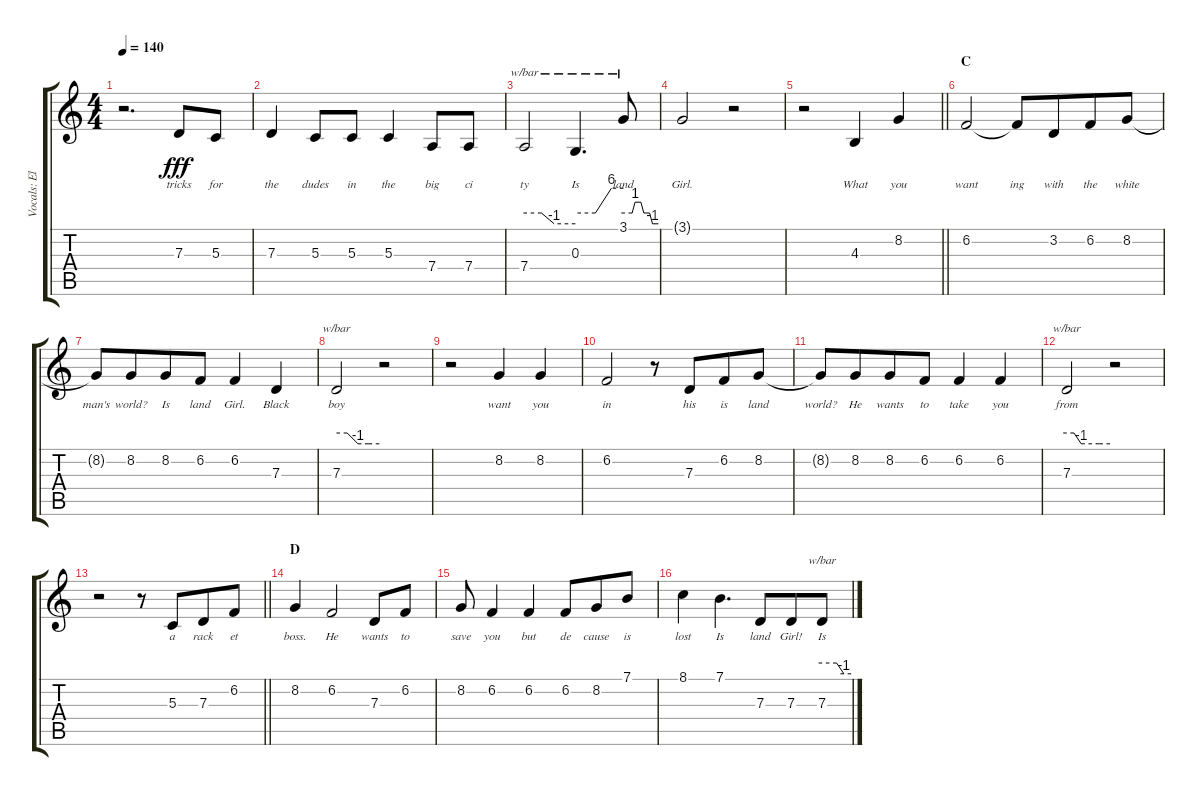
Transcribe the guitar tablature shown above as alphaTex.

\track ("Vocals: Elton John" "Vocals: El") {instrument vibraphone}
\staff {score tabs}
\tuning (E4 B3 G3 D3 A2 E2) {hide}
\ts (4 4)
\tempo 140
\clef g2
\ks c
r.2{d dy fff} 7.3.8{lyrics (0 "tricks") lyrics (1 "") lyrics (2 "") lyrics (3 "") lyrics (4 "")} 5.3.8{lyrics (0 "for") lyrics (1 "") lyrics (2 "") lyrics (3 "") lyrics (4 "")} |
7.3.4{lyrics (0 "the") lyrics (1 "") lyrics (2 "") lyrics (3 "") lyrics (4 "")} 5.3.8{lyrics (0 "dudes") lyrics (1 "") lyrics (2 "") lyrics (3 "") lyrics (4 "")} 5.3.8{lyrics (0 "in") lyrics (1 "") lyrics (2 "") lyrics (3 "") lyrics (4 "")} 5.3.4{lyrics (0 "the") lyrics (1 "") lyrics (2 "") lyrics (3 "") lyrics (4 "")} 7.4.8{lyrics (0 "big") lyrics (1 "") lyrics (2 "") lyrics (3 "") lyrics (4 "")} 7.4.8{lyrics (0 "ci") lyrics (1 "") lyrics (2 "") lyrics (3 "") lyrics (4 "")} |
7.4.2{tbe (custom default 0 0 20 0 35 -4 60 -4) lyrics (0 "ty") lyrics (1 "") lyrics (2 "") lyrics (3 "") lyrics (4 "")} 0.3.4{d tbe (custom default 0 0 25 0 45 24 60 24) lyrics (0 "Is") lyrics (1 "") lyrics (2 "") lyrics (3 "") lyrics (4 "")} 3.1.8{tbe (custom default 0 0 15 0 20 4 30 4 35 0 45 0 50 -4 60 -4) lyrics (0 "land") lyrics (1 "") lyrics (2 "") lyrics (3 "") lyrics (4 "")} |
3.1{t}.2{lyrics (0 "Girl.") lyrics (1 "") lyrics (2 "") lyrics (3 "") lyrics (4 "")} r.2 |
\barLineRight lightlight
r.2 4.3.4{lyrics (0 "What") lyrics (1 "") lyrics (2 "") lyrics (3 "") lyrics (4 "")} 8.2.4{lyrics (0 "you") lyrics (1 "") lyrics (2 "") lyrics (3 "") lyrics (4 "")} |
\section ("" "C")
6.2.2{lyrics (0 "want") lyrics (1 "") lyrics (2 "") lyrics (3 "") lyrics (4 "")} 6.2{t}.8{lyrics (0 "ing") lyrics (1 "") lyrics (2 "") lyrics (3 "") lyrics (4 "")} 3.2.8{lyrics (0 "with") lyrics (1 "") lyrics (2 "") lyrics (3 "") lyrics (4 "") beam merge} 6.2.8{lyrics (0 "the") lyrics (1 "") lyrics (2 "") lyrics (3 "") lyrics (4 "")} 8.2.8{lyrics (0 "white") lyrics (1 "") lyrics (2 "") lyrics (3 "") lyrics (4 "")} |
8.2{t}.8{lyrics (0 "man's") lyrics (1 "") lyrics (2 "") lyrics (3 "") lyrics (4 "")} 8.2.8{lyrics (0 "world?") lyrics (1 "") lyrics (2 "") lyrics (3 "") lyrics (4 "") beam merge} 8.2.8{lyrics (0 "Is") lyrics (1 "") lyrics (2 "") lyrics (3 "") lyrics (4 "")} 6.2.8{lyrics (0 "land") lyrics (1 "") lyrics (2 "") lyrics (3 "") lyrics (4 "")} 6.2.4{lyrics (0 "Girl.") lyrics (1 "") lyrics (2 "") lyrics (3 "") lyrics (4 "")} 7.3.4{lyrics (0 "Black") lyrics (1 "") lyrics (2 "") lyrics (3 "") lyrics (4 "")} |
7.3.2{tbe (custom default 0 0 15 0 30 -4 45 -4 60 -4) lyrics (0 "boy") lyrics (1 "") lyrics (2 "") lyrics (3 "") lyrics (4 "")} r.2 |
r.2 8.2.4{lyrics (0 "want") lyrics (1 "") lyrics (2 "") lyrics (3 "") lyrics (4 "")} 8.2.4{lyrics (0 "you") lyrics (1 "") lyrics (2 "") lyrics (3 "") lyrics (4 "")} |
6.2.2{lyrics (0 "in") lyrics (1 "") lyrics (2 "") lyrics (3 "") lyrics (4 "")} r.8 7.3.8{lyrics (0 "his") lyrics (1 "") lyrics (2 "") lyrics (3 "") lyrics (4 "") beam merge} 6.2.8{lyrics (0 "is") lyrics (1 "") lyrics (2 "") lyrics (3 "") lyrics (4 "")} 8.2.8{lyrics (0 "land") lyrics (1 "") lyrics (2 "") lyrics (3 "") lyrics (4 "")} |
8.2{t}.8{lyrics (0 "world?") lyrics (1 "") lyrics (2 "") lyrics (3 "") lyrics (4 "")} 8.2.8{lyrics (0 "He") lyrics (1 "") lyrics (2 "") lyrics (3 "") lyrics (4 "") beam merge} 8.2.8{lyrics (0 "wants") lyrics (1 "") lyrics (2 "") lyrics (3 "") lyrics (4 "")} 6.2.8{lyrics (0 "to") lyrics (1 "") lyrics (2 "") lyrics (3 "") lyrics (4 "")} 6.2.4{lyrics (0 "take") lyrics (1 "") lyrics (2 "") lyrics (3 "") lyrics (4 "")} 6.2.4{lyrics (0 "you") lyrics (1 "") lyrics (2 "") lyrics (3 "") lyrics (4 "")} |
7.3.2{tbe (custom default 0 0 10 0 20 -4 45 -4 60 -4) lyrics (0 "from") lyrics (1 "") lyrics (2 "") lyrics (3 "") lyrics (4 "")} r.2 |
\barLineRight lightlight
r.2 r.8 5.3.8{lyrics (0 "a") lyrics (1 "") lyrics (2 "") lyrics (3 "") lyrics (4 "") beam merge} 7.3.8{lyrics (0 "rack") lyrics (1 "") lyrics (2 "") lyrics (3 "") lyrics (4 "")} 6.2.8{lyrics (0 "et") lyrics (1 "") lyrics (2 "") lyrics (3 "") lyrics (4 "")} |
\section ("" "D")
8.2.4{lyrics (0 "boss.") lyrics (1 "") lyrics (2 "") lyrics (3 "") lyrics (4 "")} 6.2.2{lyrics (0 "He") lyrics (1 "") lyrics (2 "") lyrics (3 "") lyrics (4 "")} 7.3.8{lyrics (0 "wants") lyrics (1 "") lyrics (2 "") lyrics (3 "") lyrics (4 "")} 6.2.8{lyrics (0 "to") lyrics (1 "") lyrics (2 "") lyrics (3 "") lyrics (4 "")} |
8.2.8{lyrics (0 "save") lyrics (1 "") lyrics (2 "") lyrics (3 "") lyrics (4 "")} 6.2.4{lyrics (0 "you") lyrics (1 "") lyrics (2 "") lyrics (3 "") lyrics (4 "")} 6.2.4{lyrics (0 "but") lyrics (1 "") lyrics (2 "") lyrics (3 "") lyrics (4 "")} 6.2.8{lyrics (0 "de") lyrics (1 "") lyrics (2 "") lyrics (3 "") lyrics (4 "") beam merge} 8.2.8{lyrics (0 "cause") lyrics (1 "") lyrics (2 "") lyrics (3 "") lyrics (4 "")} 7.1.8{lyrics (0 "is") lyrics (1 "") lyrics (2 "") lyrics (3 "") lyrics (4 "")} |
8.1.4{lyrics (0 "lost") lyrics (1 "") lyrics (2 "") lyrics (3 "") lyrics (4 "")} 7.1.4{d lyrics (0 "Is") lyrics (1 "") lyrics (2 "") lyrics (3 "") lyrics (4 "")} 7.3.8{lyrics (0 "land") lyrics (1 "") lyrics (2 "") lyrics (3 "") lyrics (4 "") beam merge} 7.3.8{lyrics (0 "Girl!") lyrics (1 "") lyrics (2 "") lyrics (3 "") lyrics (4 "")} 7.3.8{tbe (custom default 0 0 30 0 45 -4 60 -4) lyrics (0 "Is") lyrics (1 "") lyrics (2 "") lyrics (3 "") lyrics (4 "")}
